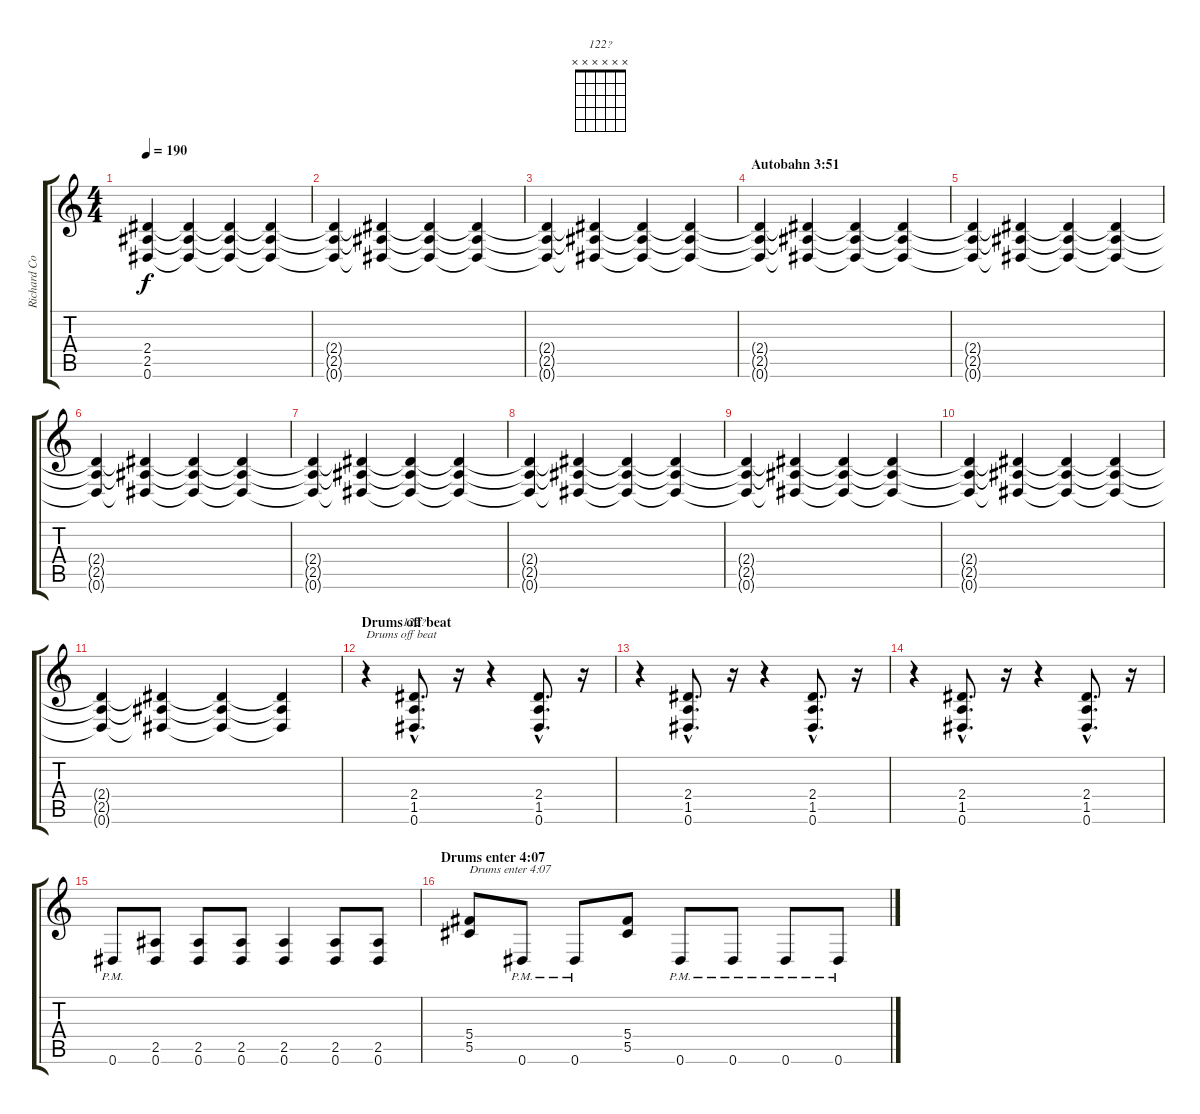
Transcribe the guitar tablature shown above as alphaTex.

\track ("Richard Corpse" "Richard Co") {instrument overdrivenguitar}
\staff {score tabs}
\tuning (Eb4 Bb3 Gb3 Db3 Ab2 Eb2) {hide}
\chord ("122?" x x x x x x)
\ts (4 4)
\tempo 190
\clef g2
\ks c
(2.4{t} 2.5{t} 0.6{t}).4{dy f} (2.4{t} 2.5{t} 0.6{t}).4 (2.4{t} 2.5{t} 0.6{t}).4 (2.4{t} 2.5{t} 0.6{t}).4 |
(2.4{t} 2.5{t} 0.6{t}).4 (2.4{t} 2.5{t} 0.6{t}).4 (2.4{t} 2.5{t} 0.6{t}).4 (2.4{t} 2.5{t} 0.6{t}).4 |
(2.4{t} 2.5{t} 0.6{t}).4 (2.4{t} 2.5{t} 0.6{t}).4 (2.4{t} 2.5{t} 0.6{t}).4 (2.4{t} 2.5{t} 0.6{t}).4 |
\section ("" "Autobahn 3:51")
(2.4{t} 2.5{t} 0.6{t}).4{volume 9} (2.4{t} 2.5{t} 0.6{t}).4 (2.4{t} 2.5{t} 0.6{t}).4 (2.4{t} 2.5{t} 0.6{t}).4 |
(2.4{t} 2.5{t} 0.6{t}).4 (2.4{t} 2.5{t} 0.6{t}).4 (2.4{t} 2.5{t} 0.6{t}).4 (2.4{t} 2.5{t} 0.6{t}).4 |
(2.4{t} 2.5{t} 0.6{t}).4 (2.4{t} 2.5{t} 0.6{t}).4 (2.4{t} 2.5{t} 0.6{t}).4 (2.4{t} 2.5{t} 0.6{t}).4 |
(2.4{t} 2.5{t} 0.6{t}).4 (2.4{t} 2.5{t} 0.6{t}).4 (2.4{t} 2.5{t} 0.6{t}).4 (2.4{t} 2.5{t} 0.6{t}).4 |
(2.4{t} 2.5{t} 0.6{t}).4 (2.4{t} 2.5{t} 0.6{t}).4 (2.4{t} 2.5{t} 0.6{t}).4 (2.4{t} 2.5{t} 0.6{t}).4 |
(2.4{t} 2.5{t} 0.6{t}).4 (2.4{t} 2.5{t} 0.6{t}).4 (2.4{t} 2.5{t} 0.6{t}).4 (2.4{t} 2.5{t} 0.6{t}).4 |
(2.4{t} 2.5{t} 0.6{t}).4 (2.4{t} 2.5{t} 0.6{t}).4 (2.4{t} 2.5{t} 0.6{t}).4 (2.4{t} 2.5{t} 0.6{t}).4 |
(2.4{t} 2.5{t} 0.6{t}).4 (2.4{t} 2.5{t} 0.6{t}).4 (2.4{t} 2.5{t} 0.6{t}).4 (2.4{t} 2.5{t} 0.6{t}).4 |
\section ("" "Drums off beat")
r.4{txt "Drums off beat" volume 13} (2.4{hac} 1.5{hac} 0.6{hac}).8{d ch "122?"} r.16 r.4 (2.4{hac} 1.5{hac} 0.6{hac}).8{d} r.16 |
r.4 (2.4{hac} 1.5{hac} 0.6{hac}).8{d} r.16 r.4 (2.4{hac} 1.5{hac} 0.6{hac}).8{d} r.16 |
r.4 (2.4{hac} 1.5{hac} 0.6{hac}).8{d} r.16 r.4 (2.4{hac} 1.5{hac} 0.6{hac}).8{d} r.16 |
0.6{pm}.8 (2.5 0.6).8 (2.5 0.6).8 (2.5 0.6).8 (2.5 0.6).4 (2.5 0.6).8 (2.5 0.6).8 |
\section ("" "Drums enter 4:07")
(5.4 5.5).8{txt "Drums enter 4:07"} 0.6{pm}.8 0.6{pm}.8 (5.4 5.5).8 0.6{pm}.8 0.6{pm}.8 0.6{pm}.8 0.6{pm}.8
